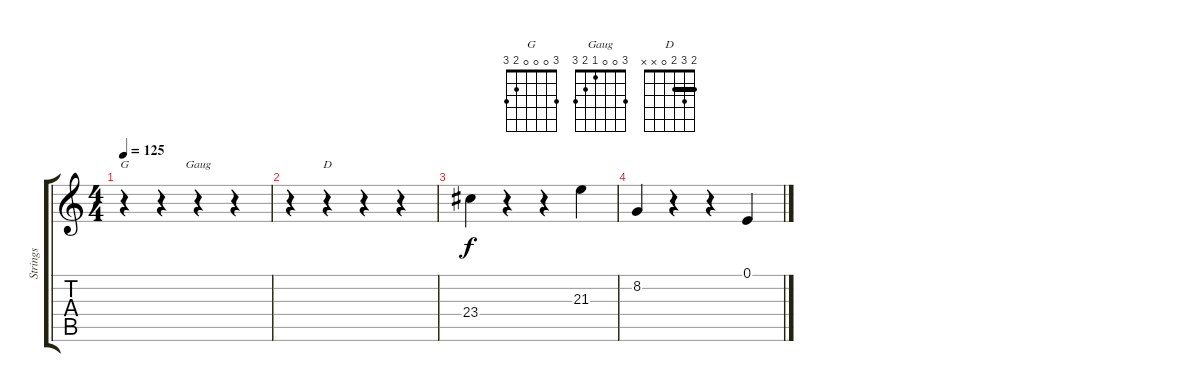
\track ("Strings" "Strings") {instrument synthstrings1}
\staff {score tabs}
\tuning (E4 B3 G3 D3 A2 E2) {hide}
\chord ("G" 3 0 0 0 2 3)
\chord ("Gaug" 3 0 0 1 2 3)
\chord ("D" 2 3 2 0 x x) {barre 2}
\ts (4 4)
\tempo 125
\clef g2
\ks c
r.4{ch "G" dy f volume 1} r.4 r.4{ch "Gaug"} r.4 |
r.4 r.4{ch "D"} r.4 r.4 |
23.4{t}.4 r.4 r.4 21.3{t}.4 |
8.2.4 r.4 r.4 0.1.4
